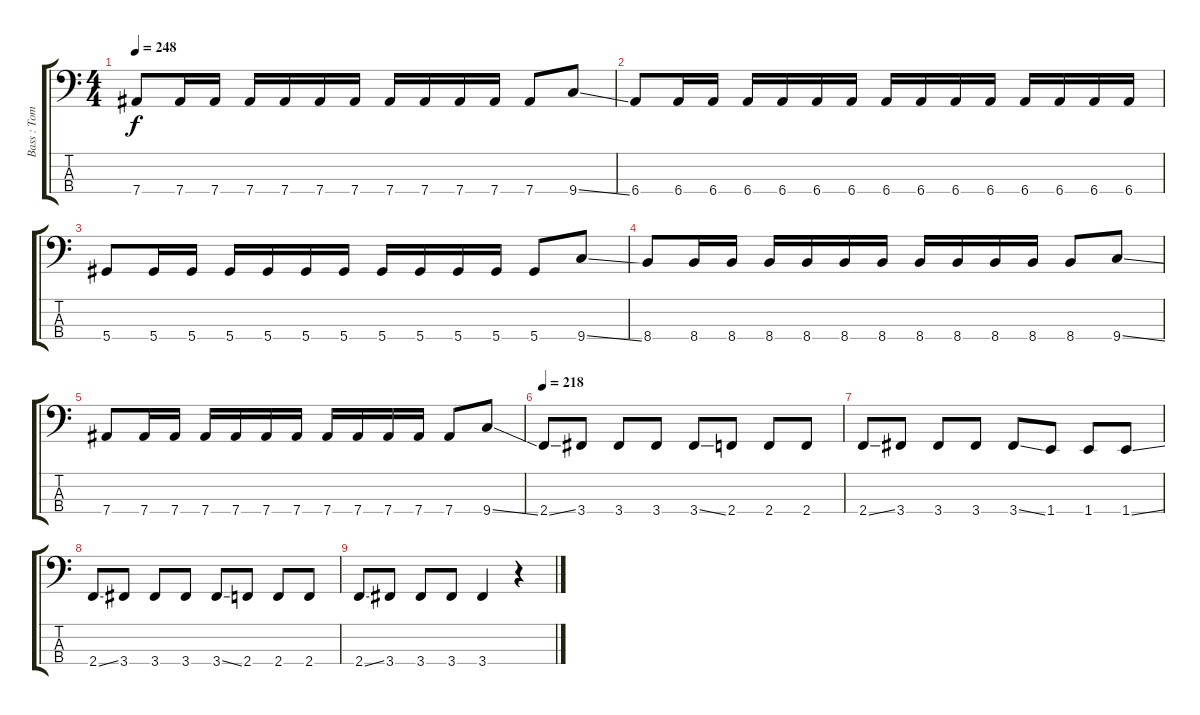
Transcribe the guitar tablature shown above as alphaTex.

\track ("Bass : Tom Araya" "Bass : Tom") {instrument electricbasspick}
\staff {score tabs}
\tuning (Gb2 Db2 Ab1 Eb1) {hide}
\ts (4 4)
\tempo 248
\clef f4
\ks c
7.4.8{dy f} 7.4.16 7.4.16 7.4.16 7.4.16 7.4.16 7.4.16 7.4.16 7.4.16 7.4.16 7.4.16 7.4.8 9.4{ss}.8 |
6.4.8 6.4.16 6.4.16 6.4.16 6.4.16 6.4.16 6.4.16 6.4.16 6.4.16 6.4.16 6.4.16 6.4.16 6.4.16 6.4.16 6.4.16 |
5.4.8 5.4.16 5.4.16 5.4.16 5.4.16 5.4.16 5.4.16 5.4.16 5.4.16 5.4.16 5.4.16 5.4.8 9.4{ss}.8 |
8.4.8 8.4.16 8.4.16 8.4.16 8.4.16 8.4.16 8.4.16 8.4.16 8.4.16 8.4.16 8.4.16 8.4.8 9.4{ss}.8 |
7.4.8 7.4.16 7.4.16 7.4.16 7.4.16 7.4.16 7.4.16 7.4.16 7.4.16 7.4.16 7.4.16 7.4.8 9.4{ss}.8 |
\tempo 218
2.4{ss}.8 3.4.8 3.4.8 3.4.8 3.4{ss}.8 2.4.8 2.4.8 2.4.8 |
2.4{ss}.8 3.4.8 3.4.8 3.4.8 3.4{ss}.8 1.4.8 1.4.8 1.4{ss}.8 |
2.4{ss}.8 3.4.8 3.4.8 3.4.8 3.4{ss}.8 2.4.8 2.4.8 2.4.8 |
2.4{ss}.8 3.4.8 3.4.8 3.4.8 3.4.4 r.4
